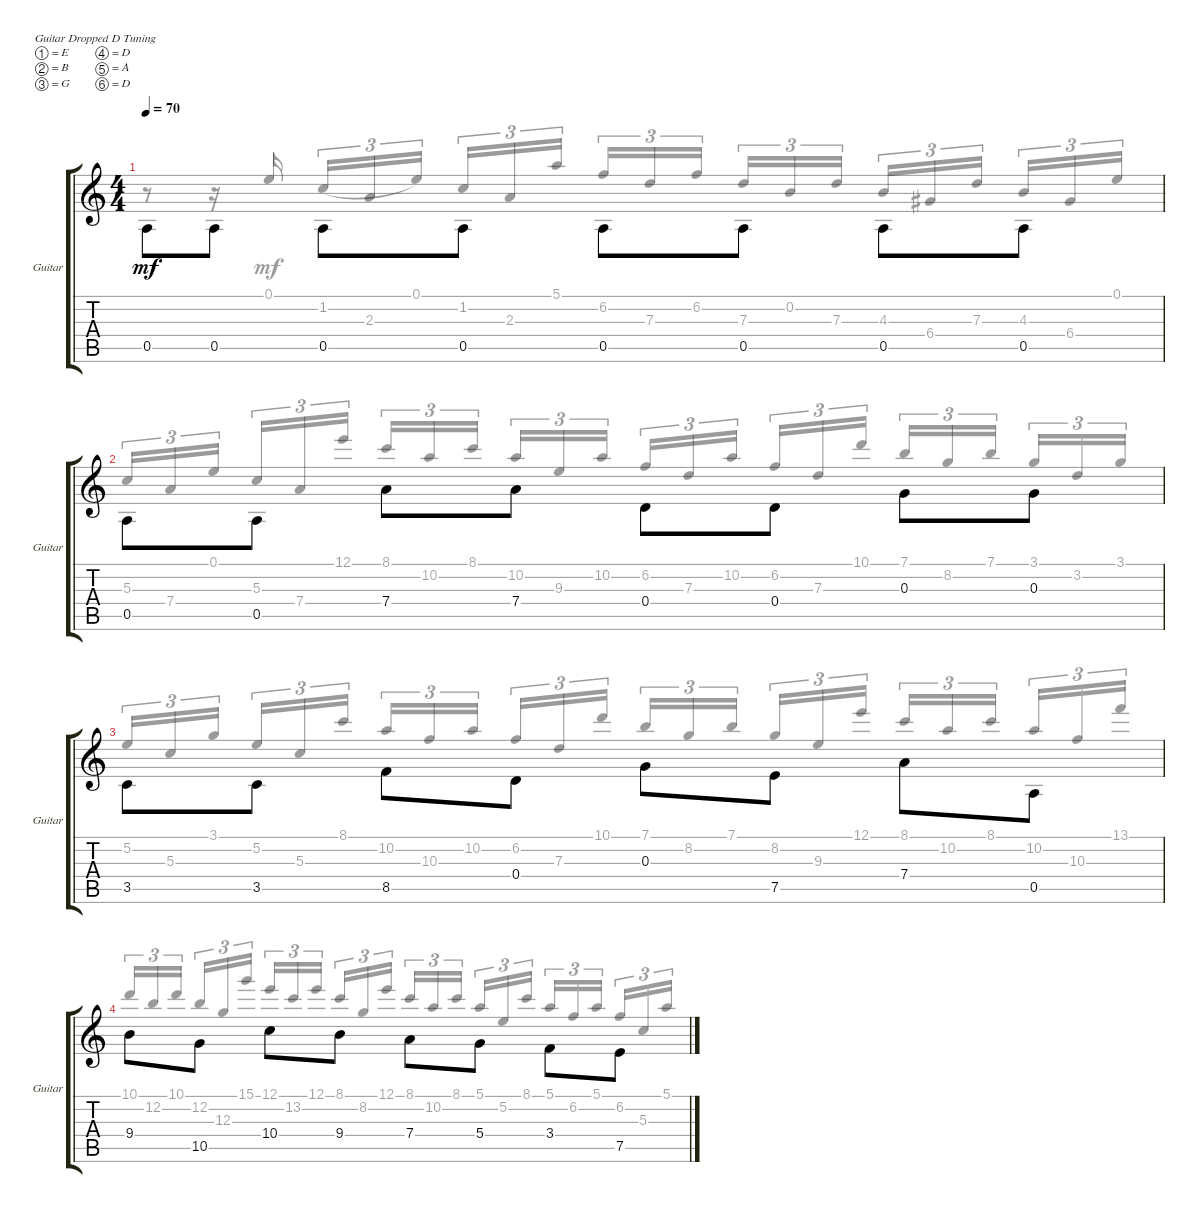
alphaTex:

\defaultSystemsLayout 4
\bracketExtendMode groupsimilarinstruments
\useSystemSignSeparator
\singleTrackTrackNamePolicy allsystems
\multiTrackTrackNamePolicy allsystems
\firstSystemTrackNameOrientation horizontal
\otherSystemsTrackNameOrientation horizontal
\track ("Guitar" "Guitar") {instrument acousticguitarsteel}
\staff {score tabs}
\tuning (E4 B3 G3 D3 A2 D2)
\voice
\ts (4 4)
\tempo 70
\clef g2
\ks c
0.5.8{dy mf instrument acousticguitarsteel beam invert} 0.5.8 0.5.8{beam invert} 0.5.8 0.5.8{beam invert} 0.5.8 0.5.8{beam invert} 0.5.8 |
0.5.8{beam invert} 0.5.8 7.4.8{beam invert} 7.4.8 0.4.8{beam invert} 0.4.8 0.3.8{beam invert} 0.3.8 |
3.5.8{beam invert} 3.5.8 8.5.8{beam invert} 0.4.8 0.3.8{beam invert} 7.5.8 7.4.8{beam invert} 0.5.8 |
9.4.8{beam invert} 10.5.8 10.4.8{beam invert} 9.4.8 7.4.8{beam invert} 5.4.8 3.4.8{beam invert} 7.5.8
\voice
\clef g2
\ottava regular
\simile none
\ks c
r.8{dy mf beam invert} r.16{beam invert} 0.1.16{beam invert} 1.2.16{tu (3 2) legatoorigin beam invert} 2.3.16{tu (3 2) legatoorigin} 0.1.16{tu (3 2)} 1.2.16{tu (3 2) beam invert} 2.3.16{tu (3 2)} 5.1.16{tu (3 2)} 6.2.16{tu (3 2) beam invert} 7.3.16{tu (3 2)} 6.2.16{tu (3 2)} 7.3.16{tu (3 2) beam invert} 0.2.16{tu (3 2)} 7.3.16{tu (3 2)} 4.3.16{tu (3 2) beam invert} 6.4.16{tu (3 2)} 7.3.16{tu (3 2)} 4.3.16{tu (3 2) beam invert} 6.4.16{tu (3 2)} 0.1.16{tu (3 2)} |
5.3.16{tu (3 2) beam invert} 7.4.16{tu (3 2)} 0.1.16{tu (3 2)} 5.3.16{tu (3 2) beam invert} 7.4.16{tu (3 2)} 12.1.16{tu (3 2)} 8.1.16{tu (3 2) beam invert} 10.2.16{tu (3 2)} 8.1.16{tu (3 2)} 10.2.16{tu (3 2) beam invert} 9.3.16{tu (3 2)} 10.2.16{tu (3 2)} 6.2.16{tu (3 2) beam invert} 7.3.16{tu (3 2)} 10.2.16{tu (3 2)} 6.2.16{tu (3 2) beam invert} 7.3.16{tu (3 2)} 10.1.16{tu (3 2)} 7.1.16{tu (3 2) beam invert} 8.2.16{tu (3 2)} 7.1.16{tu (3 2)} 3.1.16{tu (3 2) beam invert} 3.2.16{tu (3 2)} 3.1.16{tu (3 2)} |
5.2.16{tu (3 2) beam invert} 5.3.16{tu (3 2)} 3.1.16{tu (3 2)} 5.2.16{tu (3 2) beam invert} 5.3.16{tu (3 2)} 8.1.16{tu (3 2)} 10.2.16{tu (3 2) beam invert} 10.3.16{tu (3 2)} 10.2.16{tu (3 2)} 6.2.16{tu (3 2) beam invert} 7.3.16{tu (3 2)} 10.1.16{tu (3 2)} 7.1.16{tu (3 2) beam invert} 8.2.16{tu (3 2)} 7.1.16{tu (3 2)} 8.2.16{tu (3 2) beam invert} 9.3.16{tu (3 2)} 12.1.16{tu (3 2)} 8.1.16{tu (3 2) beam invert} 10.2.16{tu (3 2)} 8.1.16{tu (3 2)} 10.2.16{tu (3 2) beam invert} 10.3.16{tu (3 2)} 13.1.16{tu (3 2)} |
10.1.16{tu (3 2) beam invert} 12.2.16{tu (3 2)} 10.1.16{tu (3 2)} 12.2.16{tu (3 2) beam invert} 12.3.16{tu (3 2)} 15.1.16{tu (3 2)} 12.1.16{tu (3 2) beam invert} 13.2.16{tu (3 2)} 12.1.16{tu (3 2)} 8.1.16{tu (3 2) beam invert} 8.2.16{tu (3 2)} 12.1.16{tu (3 2)} 8.1.16{tu (3 2) beam invert} 10.2.16{tu (3 2)} 8.1.16{tu (3 2)} 5.1.16{tu (3 2) beam invert} 5.2.16{tu (3 2)} 8.1.16{tu (3 2)} 5.1.16{tu (3 2) beam invert} 6.2.16{tu (3 2)} 5.1.16{tu (3 2)} 6.2.16{tu (3 2) beam invert} 5.3.16{tu (3 2)} 5.1.16{tu (3 2)}
